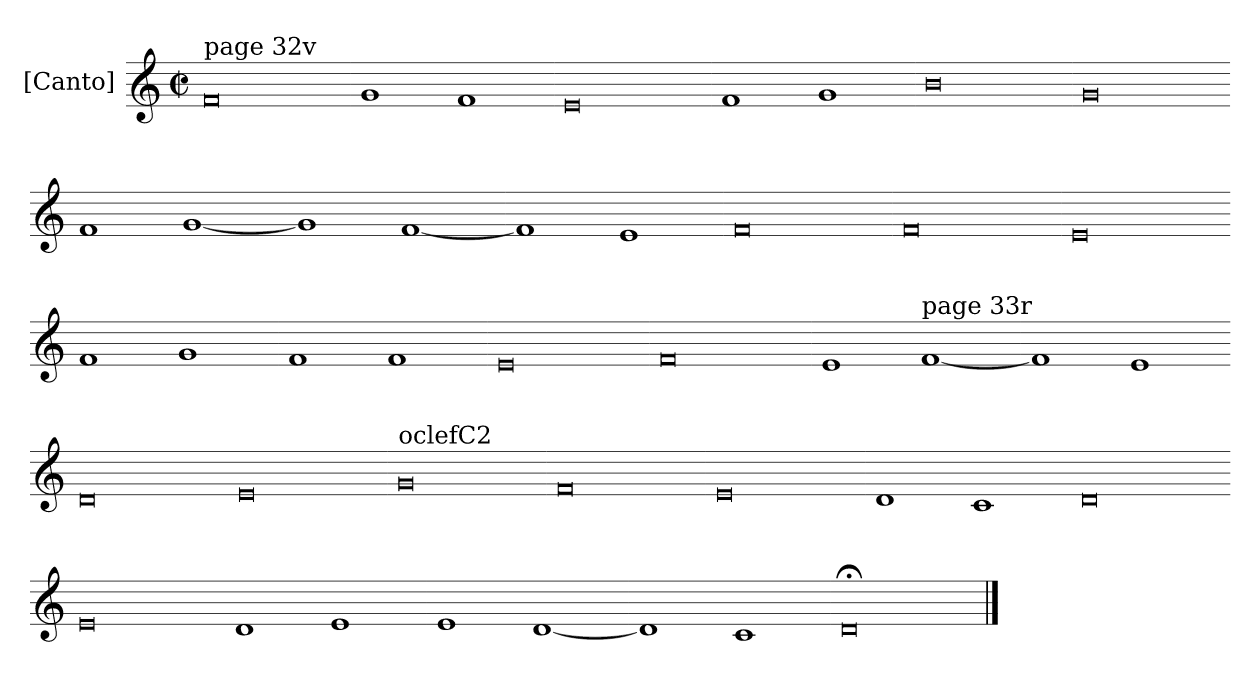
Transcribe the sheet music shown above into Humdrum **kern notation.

**kern
*part1
*staff1
*I"[Canto]
*clefG2
*M2/1
*met(c|)
=1
!LO:TX:a:t=page 32v
0f
=-
1g
1f
=-
0e
=-
1f
1g
=-
0b
=-
0g
=-
1f
[1g
=-
1g]
[1f
=-
1f]
1e
=-
0f
=-
0f
=-
0e
=-
1f
1g
=-
1f
1f
=-
0e
=-
0f
=-
1e
!LO:TX:a:t=page 33r
[1f
=-
1f]
1e
=-
0d
=-
0e
=-
!LO:TX:a:t=oclefC2
0g
=-
0f
=-
0e
=-
1d
1c
=-
0d
=-
0e
=-
1d
1e
=-
1e
[1d
=-
1d]
1c
=-
0d;<
==
*-
